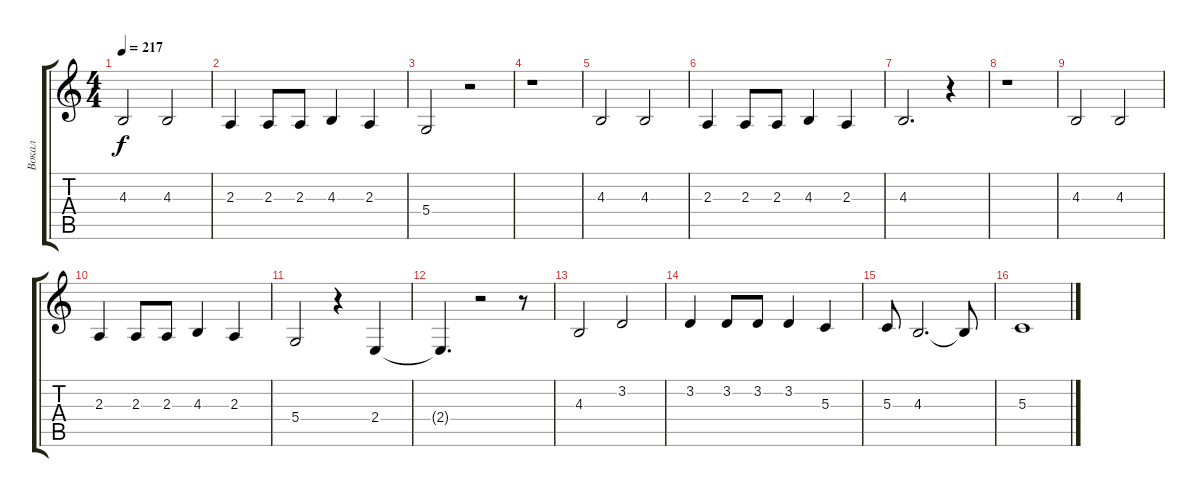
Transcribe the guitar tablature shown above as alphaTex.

\track ("Вокал" "Вокал") {instrument tenorsax}
\staff {score tabs}
\tuning (E4 B3 G3 D3 A2 E2) {hide}
\ts (4 4)
\tempo 217
\clef g2
\ks c
4.3.2{dy f} 4.3.2 |
2.3.4 2.3.8 2.3.8 4.3.4 2.3.4 |
5.4.2 r.2 |
r.1 |
4.3.2 4.3.2 |
2.3.4 2.3.8 2.3.8 4.3.4 2.3.4 |
4.3.2{d} r.4 |
r.1 |
4.3.2 4.3.2 |
2.3.4 2.3.8 2.3.8 4.3.4 2.3.4 |
5.4.2 r.4 2.4.4 |
2.4{t}.4{d} r.2 r.8 |
4.3.2 3.2.2 |
3.2.4 3.2.8 3.2.8 3.2.4 5.3.4 |
5.3.8 4.3.2{d} 4.3{t}.8 |
5.3.1
